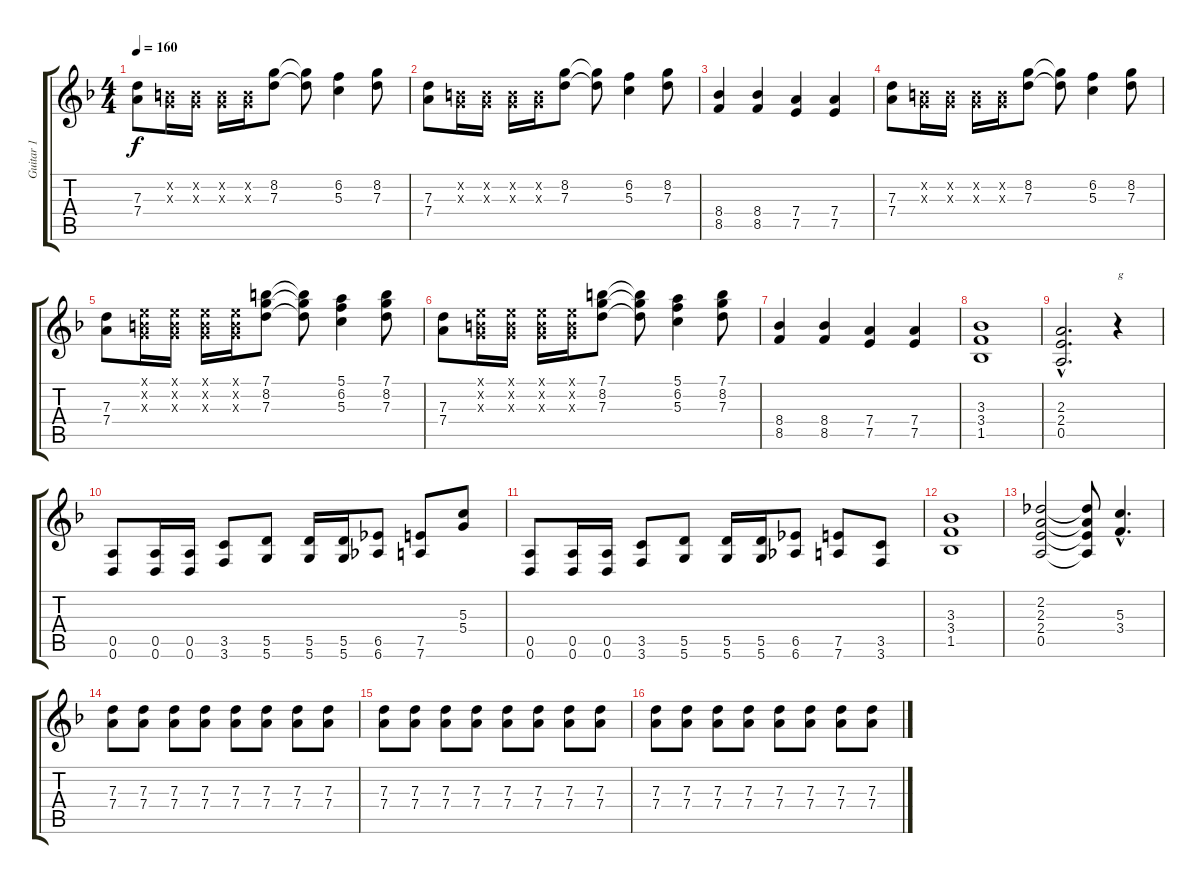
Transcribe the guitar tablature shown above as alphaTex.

\track ("Guitar 1" "Guitar 1") {instrument distortionguitar}
\staff {score tabs}
\tuning (E4 B3 G3 D3 A2 D2) {hide}
\ts (4 4)
\tempo 160
\clef g2
\ks f
(7.3 7.4).8{dy f} (0.2{x} 0.3{x}).16 (0.2{x} 0.3{x}).16 (0.2{x} 0.3{x}).16 (0.2{x} 0.3{x}).16 (8.2 7.3).8 (8.2{t} 7.3{t}).8 (6.2 5.3).4 (8.2 7.3).8 |
(7.3 7.4).8 (0.2{x} 0.3{x}).16 (0.2{x} 0.3{x}).16 (0.2{x} 0.3{x}).16 (0.2{x} 0.3{x}).16 (8.2 7.3).8 (8.2{t} 7.3{t}).8 (6.2 5.3).4 (8.2 7.3).8 |
(8.4 8.5).4 (8.4 8.5).4 (7.4 7.5).4 (7.4 7.5).4 |
(7.3 7.4).8 (0.2{x} 0.3{x}).16 (0.2{x} 0.3{x}).16 (0.2{x} 0.3{x}).16 (0.2{x} 0.3{x}).16 (8.2 7.3).8 (8.2{t} 7.3{t}).8 (6.2 5.3).4 (8.2 7.3).8 |
(7.3 7.4).8 (0.1{x} 0.2{x} 0.3{x}).16 (0.1{x} 0.2{x} 0.3{x}).16 (0.1{x} 0.2{x} 0.3{x}).16 (0.1{x} 0.2{x} 0.3{x}).16 (7.1 8.2 7.3).8 (7.1{t} 8.2{t} 7.3{t}).8 (5.1 6.2 5.3).4 (7.1 8.2 7.3).8 |
(7.3 7.4).8 (0.1{x} 0.2{x} 0.3{x}).16 (0.1{x} 0.2{x} 0.3{x}).16 (0.1{x} 0.2{x} 0.3{x}).16 (0.1{x} 0.2{x} 0.3{x}).16 (7.1 8.2 7.3).8 (7.1{t} 8.2{t} 7.3{t}).8 (5.1 6.2 5.3).4 (7.1 8.2 7.3).8 |
(8.4 8.5).4 (8.4 8.5).4 (7.4 7.5).4 (7.4 7.5).4 |
(3.3 3.4 1.5).1 |
(2.3{hac} 2.4{hac} 0.5{hac}).2{d} r.4{txt "g"} |
(0.5 0.6).8 (0.5 0.6).16 (0.5 0.6).16 (3.5 3.6).8 (5.5 5.6).8 (5.5 5.6).16 (5.5 5.6).16 (6.5 6.6).8 (7.5 7.6).8 (5.3 5.4).8 |
(0.5 0.6).8 (0.5 0.6).16 (0.5 0.6).16 (3.5 3.6).8 (5.5 5.6).8 (5.5 5.6).16 (5.5 5.6).16 (6.5 6.6).8 (7.5 7.6).8 (3.5 3.6).8 |
(3.3 3.4 1.5).1 |
(2.2 2.3 2.4 0.5).2 (2.2{t} 2.3{t} 2.4{t} 0.5{t}).8 (5.3{hac} 3.4{hac}).4{d} |
(7.3 7.4).8 (7.3 7.4).8 (7.3 7.4).8 (7.3 7.4).8 (7.3 7.4).8 (7.3 7.4).8 (7.3 7.4).8 (7.3 7.4).8 |
(7.3 7.4).8 (7.3 7.4).8 (7.3 7.4).8 (7.3 7.4).8 (7.3 7.4).8 (7.3 7.4).8 (7.3 7.4).8 (7.3 7.4).8 |
(7.3 7.4).8 (7.3 7.4).8 (7.3 7.4).8 (7.3 7.4).8 (7.3 7.4).8 (7.3 7.4).8 (7.3 7.4).8 (7.3 7.4).8
